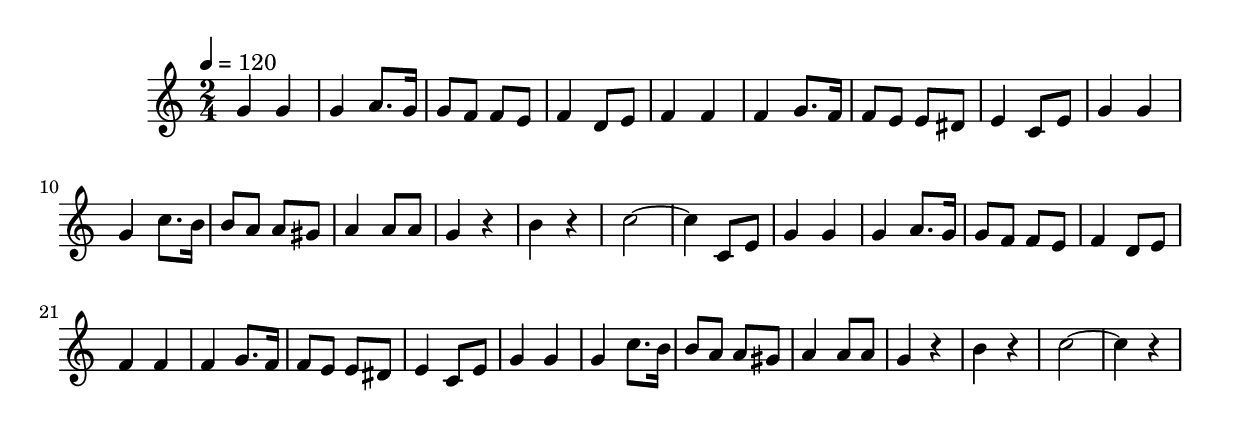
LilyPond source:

\relative c' {
  \clef treble
  \tempo 4=120
  \time 2/4

  g'4 g4 | 
  g4 a8. g16 |
  g8 f8 f8 e8 |
  f4 d8 e8 |
  f4 f4 |
  f4 g8. f16 |
  f8 e8 e8 dis8 |
  e4 c8 e8 |
  g4 g4 |
  g4 c8. b16 |
  b8 a8 a8 gis8 |
  a4 a8 a8 |
  g4 r4 |
  b4 r4
  c2~ | c4 c,8 e8
  
  g4 g4 | 
  g4 a8. g16 |
  g8 f8 f8 e8 |
  f4 d8 e8 |
  f4 f4 |
  f4 g8. f16 |
  f8 e8 e8 dis8 |
  e4 c8 e8 |
  g4 g4 |
  g4 c8. b16 |
  b8 a8 a8 gis8 |
  a4 a8 a8 |
  g4 r4 |
  b4 r4 |
  c2~ | c4 r4
} 	